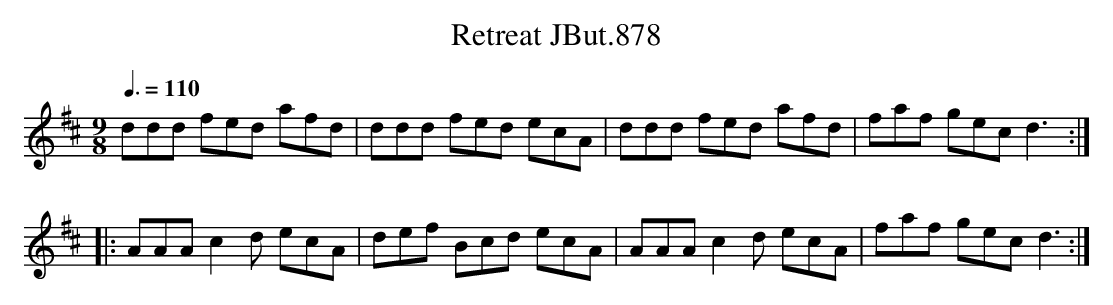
X:1
T:Retreat JBut.878
Q:3/8=110
M:9/8
L:1/8
K:D
ddd fed afd|ddd fed ecA|ddd fed afd|faf gec d3:|
|:AAA c2 d ecA|def Bcd ecA|AAA c2 d ecA|faf gec d3:|
